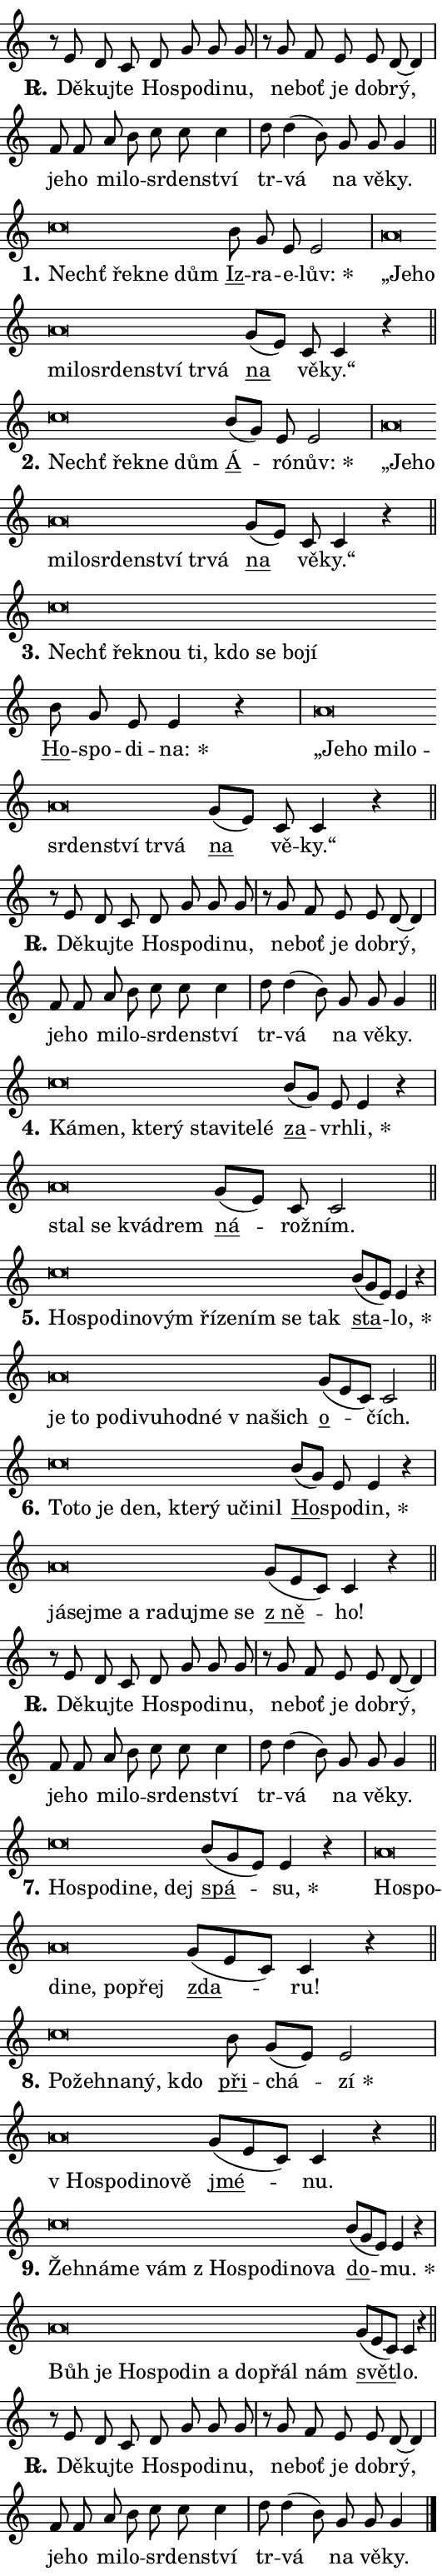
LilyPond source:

\version "2.24.0"
\header { tagline = "" }
\paper {
  indent = 0\cm
  top-margin = 0\cm
  right-margin = 0.13\cm % to fit lyric hyphens
  bottom-margin = 0\cm
  left-margin = 0\cm
  paper-width = 9\cm
  page-breaking = #ly:one-page-breaking
  system-system-spacing.basic-distance = #11
  score-system-spacing.basic-distance = #11
  ragged-last = ##f
}


%% Author: Thomas Morley
%% https://lists.gnu.org/archive/html/lilypond-user/2020-05/msg00002.html
#(define (line-position grob)
"Returns position of @var[grob} in current system:
   @code{'start}, if at first time-step
   @code{'end}, if at last time-step
   @code{'middle} otherwise
"
  (let* ((col (ly:item-get-column grob))
         (ln (ly:grob-object col 'left-neighbor))
         (rn (ly:grob-object col 'right-neighbor))
         (col-to-check-left (if (ly:grob? ln) ln col))
         (col-to-check-right (if (ly:grob? rn) rn col))
         (break-dir-left
           (and
             (ly:grob-property col-to-check-left 'non-musical #f)
             (ly:item-break-dir col-to-check-left)))
         (break-dir-right
           (and
             (ly:grob-property col-to-check-right 'non-musical #f)
             (ly:item-break-dir col-to-check-right))))
        (cond ((eqv? 1 break-dir-left) 'start)
              ((eqv? -1 break-dir-right) 'end)
              (else 'middle))))

#(define (tranparent-at-line-position vctor)
  (lambda (grob)
  "Relying on @code{line-position} select the relevant enry from @var{vctor}.
Used to determine transparency,"
    (case (line-position grob)
      ((end) (not (vector-ref vctor 0)))
      ((middle) (not (vector-ref vctor 1)))
      ((start) (not (vector-ref vctor 2))))))

noteHeadBreakVisibility =
#(define-music-function (break-visibility)(vector?)
"Makes @code{NoteHead}s transparent relying on @var{break-visibility}"
#{
  \override NoteHead.transparent =
    #(tranparent-at-line-position break-visibility)
#})

#(define delete-ledgers-for-transparent-note-heads
  (lambda (grob)
    "Reads whether a @code{NoteHead} is transparent.
If so this @code{NoteHead} is removed from @code{'note-heads} from
@var{grob}, which is supposed to be @code{LedgerLineSpanner}.
As a result ledgers are not printed for this @code{NoteHead}"
    (let* ((nhds-array (ly:grob-object grob 'note-heads))
           (nhds-list
             (if (ly:grob-array? nhds-array)
                 (ly:grob-array->list nhds-array)
                 '()))
           ;; Relies on the transparent-property being done before
           ;; Staff.LedgerLineSpanner.after-line-breaking is executed.
           ;; This is fragile ...
           (to-keep
             (remove
               (lambda (nhd)
                 (ly:grob-property nhd 'transparent #f))
               nhds-list)))
      ;; TODO find a better method to iterate over grob-arrays, similiar
      ;; to filter/remove etc for lists
      ;; For now rebuilt from scratch
      (set! (ly:grob-object grob 'note-heads)  '())
      (for-each
        (lambda (nhd)
          (ly:pointer-group-interface::add-grob grob 'note-heads nhd))
        to-keep))))

squashNotes = {
  \override NoteHead.X-extent = #'(-0.2 . 0.2)
  \override NoteHead.Y-extent = #'(-0.75 . 0)
  \override NoteHead.stencil =
    #(lambda (grob)
       (let ((pos (ly:grob-property grob 'staff-position)))
         (begin
           (if (< pos -7) (display "ERROR: Lower brevis then expected\n") (display ""))
           (if (<= pos -6) ly:text-interface::print ly:note-head::print))))
}
unSquashNotes = {
  \revert NoteHead.X-extent
  \revert NoteHead.Y-extent
  \revert NoteHead.stencil
}

hideNotes = \noteHeadBreakVisibility #begin-of-line-visible
unHideNotes = \noteHeadBreakVisibility #all-visible

% work-around for resetting accidentals
% https://lilypond.org/doc/v2.23/Documentation/notation/displaying-rhythms#unmetered-music
cadenzaMeasure = {
  \cadenzaOff
  \partial 1024 s1024
  \cadenzaOn
}

#(define-markup-command (accent layout props text) (markup?)
  "Underline accented syllable"
  (interpret-markup layout props
    #{\markup \override #'(offset . 4.3) \underline { #text }#}))

responsum = \markup \concat {
  "R" \hspace #-1.05 \path #0.1 #'((moveto 0 0.07) (lineto 0.9 0.8)) \hspace #0.05 "."
}

spaceSize = #0.6828661417322834 % exact space size for TeX Gyre Schola

\layout {
  \context {
    \Staff
    \remove "Time_signature_engraver"
    \override LedgerLineSpanner.after-line-breaking = #delete-ledgers-for-transparent-note-heads
  }
  \context {
    \Lyrics {
      \override LyricSpace.minimum-distance = \spaceSize
      \override LyricText.font-name = #"TeX Gyre Schola"
      \override LyricText.font-size = 1
      \override StanzaNumber.font-name = #"TeX Gyre Schola Bold"
      \override StanzaNumber.font-size = 1
    }
  }
  \context {
    \Score 
    \override NoteHead.text =
      #(lambda (grob) 
        (let ((pos (ly:grob-property grob 'staff-position)))
          #{\markup {
            \combine
              \halign #-0.55 \raise #(if (= pos -6) 0 0.5) \override #'(thickness . 2) \draw-line #'(3.2 . 0)
              \musicglyph "noteheads.sM1"
          }#}))
  }
}

% magnetic-lyrics.ily
%
%   written by
%     Jean Abou Samra <jean@abou-samra.fr>
%     Werner Lemberg <wl@gnu.org>
%
%   adapted by
%     Jiri Hon <jiri.hon@gmail.com>
%
% Version 2022-Apr-15

% https://www.mail-archive.com/lilypond-user@gnu.org/msg149350.html

#(define (Left_hyphen_pointer_engraver context)
   "Collect syllable-hyphen-syllable occurrences in lyrics and store
them in properties.  This engraver only looks to the left.  For
example, if the lyrics input is @code{foo -- bar}, it does the
following.

@itemize @bullet
@item
Set the @code{text} property of the @code{LyricHyphen} grob between
@q{foo} and @q{bar} to @code{foo}.

@item
Set the @code{left-hyphen} property of the @code{LyricText} grob with
text @q{foo} to the @code{LyricHyphen} grob between @q{foo} and
@q{bar}.
@end itemize

Use this auxiliary engraver in combination with the
@code{lyric-@/text::@/apply-@/magnetic-@/offset!} hook."
   (let ((hyphen #f)
         (text #f))
     (make-engraver
      (acknowledgers
       ((lyric-syllable-interface engraver grob source-engraver)
        (set! text grob)))
      (end-acknowledgers
       ((lyric-hyphen-interface engraver grob source-engraver)
        ;(when (not (grob::has-interface grob 'lyric-space-interface))
          (set! hyphen grob)));)
      ((stop-translation-timestep engraver)
       (when (and text hyphen)
         (ly:grob-set-object! text 'left-hyphen hyphen))
       (set! text #f)
       (set! hyphen #f)))))

#(define (lyric-text::apply-magnetic-offset! grob)
   "If the space between two syllables is less than the value in
property @code{LyricText@/.details@/.squash-threshold}, move the right
syllable to the left so that it gets concatenated with the left
syllable.

Use this function as a hook for
@code{LyricText@/.after-@/line-@/breaking} if the
@code{Left_@/hyphen_@/pointer_@/engraver} is active."
   (let ((hyphen (ly:grob-object grob 'left-hyphen #f)))
     (when hyphen
       (let ((left-text (ly:spanner-bound hyphen LEFT)))
         (when (grob::has-interface left-text 'lyric-syllable-interface)
           (let* ((common (ly:grob-common-refpoint grob left-text X))
                  (this-x-ext (ly:grob-extent grob common X))
                  (left-x-ext
                   (begin
                     ;; Trigger magnetism for left-text.
                     (ly:grob-property left-text 'after-line-breaking)
                     (ly:grob-extent left-text common X)))
                  ;; `delta` is the gap width between two syllables.
                  (delta (- (interval-start this-x-ext)
                            (interval-end left-x-ext)))
                  (details (ly:grob-property grob 'details))
                  (threshold (assoc-get 'squash-threshold details 0.2)))
             (when (< delta threshold)
               (let* (;; We have to manipulate the input text so that
                      ;; ligatures crossing syllable boundaries are not
                      ;; disabled.  For languages based on the Latin
                      ;; script this is essentially a beautification.
                      ;; However, for non-Western scripts it can be a
                      ;; necessity.
                      (lt (ly:grob-property left-text 'text))
                      (rt (ly:grob-property grob 'text))
                      (is-space (grob::has-interface hyphen 'lyric-space-interface))
                      (space (if is-space " " ""))
                      (extra-delta (if is-space spaceSize 0))
                      ;; Append new syllable.
                      (ltrt-space (if (and (string? lt) (string? rt))
                                (string-append lt space rt)
                                (make-concat-markup (list lt space rt))))
                      ;; Right-align `ltrt` to the right side.
                      (ltrt-space-markup (grob-interpret-markup
                               grob
                               (make-translate-markup
                                (cons (interval-length this-x-ext) 0)
                                (make-right-align-markup ltrt-space)))))
                 (begin
                   ;; Don't print `left-text`.
                   (ly:grob-set-property! left-text 'stencil #f)
                   ;; Set text and stencil (which holds all collected
                   ;; syllables so far) and shift it to the left.
                   (ly:grob-set-property! grob 'text ltrt-space)
                   (ly:grob-set-property! grob 'stencil ltrt-space-markup)
                   (ly:grob-translate-axis! grob (- (- delta extra-delta)) X))))))))))


#(define (lyric-hyphen::displace-bounds-first grob)
   ;; Make very sure this callback isn't triggered too early.
   (let ((left (ly:spanner-bound grob LEFT))
         (right (ly:spanner-bound grob RIGHT)))
     (ly:grob-property left 'after-line-breaking)
     (ly:grob-property right 'after-line-breaking)
     (ly:lyric-hyphen::print grob)))

squashThreshold = #0.4

\layout {
  \context {
    \Lyrics
    \consists #Left_hyphen_pointer_engraver
    \override LyricText.after-line-breaking =
      #lyric-text::apply-magnetic-offset!
    \override LyricHyphen.stencil = #lyric-hyphen::displace-bounds-first
    \override LyricText.details.squash-threshold = \squashThreshold
    \override LyricHyphen.minimum-distance = 0
    \override LyricHyphen.minimum-length = \squashThreshold
  }
}

squashText = \override LyricText.details.squash-threshold = 9999
unSquashText = \override LyricText.details.squash-threshold = \squashThreshold

leftText = \override LyricText.self-alignment-X = #LEFT
unLeftText = \revert LyricText.self-alignment-X

starOffset = #(lambda (grob) 
                (let ((x_offset (ly:self-alignment-interface::aligned-on-x-parent grob)))
                  (if (= x_offset 0) 0 (+ x_offset 1.2))))

star = #(define-music-function (syllable)(string?)
"Append star separator at the end of a syllable"
#{
  \once \override LyricText.X-offset = #starOffset
  \lyricmode { \markup {
    #syllable
    \override #'((font-name . "TeX Gyre Schola Bold")) \hspace #0.2 \lower #0.65 \larger "*"
  } }
#})

starAccent = #(define-music-function (syllable)(string?)
"Append star separator at the end of a syllable and make accent"
#{
  \once \override LyricText.X-offset = #starOffset
  \lyricmode { \markup {
    \accent #syllable
    \override #'((font-name . "TeX Gyre Schola Bold")) \hspace #0.2 \lower #0.65 \larger "*"
  } }
#})

breath = #(define-music-function (syllable)(string?)
"Append breathing indicator at the end of a syllable"
#{
  \lyricmode { \markup { #syllable "+" } }
#})

optionalBreath = #(define-music-function (syllable)(string?)
"Append optional breathing indicator at the end of a syllable"
#{
  \lyricmode { \markup { #syllable "(+)" } }
#})


\score {
    <<
        \new Voice = "melody" { \cadenzaOn \key c \major \relative { r8 e' d c d g g g \cadenzaMeasure \bar "|" r g f e e d~ d4 \cadenzaMeasure \bar "|" f8 f a b c c c4 \cadenzaMeasure \bar "|" d8 d4( b8)] g g g4 \cadenzaMeasure \bar "||" \break } }
        \new Lyrics \lyricsto "melody" { \lyricmode { \set stanza = \responsum
Dě -- kuj -- te Ho -- spo -- di -- nu, ne -- boť je dob -- rý, je -- ho mi -- lo -- sr -- den -- ství tr -- vá na vě -- ky. } }
    >>
    \layout {}
}

\score {
    <<
        \new Voice = "melody" { \cadenzaOn \key c \major \relative { \squashNotes c''\breve*1/16 \hideNotes \breve*1/16 \bar "" \breve*1/16 \breve*1/16 \bar "" \unHideNotes \unSquashNotes \bar "" b8 g e e2 \cadenzaMeasure \bar "|" \squashNotes a\breve*1/16 \hideNotes \breve*1/16 \bar "" \breve*1/16 \bar "" \breve*1/16 \bar "" \breve*1/16 \bar "" \breve*1/16 \bar "" \breve*1/16 \bar "" \breve*1/16 \breve*1/16 \bar "" \unHideNotes \unSquashNotes \bar "" g8[( e)] c c4 r \cadenzaMeasure \bar "||" \break } }
        \new Lyrics \lyricsto "melody" { \lyricmode { \set stanza = "1."
\leftText Nechť \squashText řek -- ne dům \unLeftText \unSquashText \markup \accent Iz -- ra -- e -- \star lův: \leftText „Je -- \squashText ho mi -- lo -- sr -- den -- ství tr -- vá \unLeftText \unSquashText \markup \accent na vě -- ky.“ } }
    >>
    \layout {}
}

\score {
    <<
        \new Voice = "melody" { \cadenzaOn \key c \major \relative { \squashNotes c''\breve*1/16 \hideNotes \breve*1/16 \bar "" \breve*1/16 \breve*1/16 \bar "" \unHideNotes \unSquashNotes \bar "" b8[( g)] e e2 \cadenzaMeasure \bar "|" \squashNotes a\breve*1/16 \hideNotes \breve*1/16 \bar "" \breve*1/16 \bar "" \breve*1/16 \bar "" \breve*1/16 \bar "" \breve*1/16 \bar "" \breve*1/16 \bar "" \breve*1/16 \breve*1/16 \bar "" \unHideNotes \unSquashNotes \bar "" g8[( e)] c c4 r \cadenzaMeasure \bar "||" \break } }
        \new Lyrics \lyricsto "melody" { \lyricmode { \set stanza = "2."
\leftText Nechť \squashText řek -- ne dům \unLeftText \unSquashText \markup \accent Á -- ró -- \star nův: \leftText „Je -- \squashText ho mi -- lo -- sr -- den -- ství tr -- vá \unLeftText \unSquashText \markup \accent na vě -- ky.“ } }
    >>
    \layout {}
}

\score {
    <<
        \new Voice = "melody" { \cadenzaOn \key c \major \relative { \squashNotes c''\breve*1/16 \hideNotes \breve*1/16 \bar "" \breve*1/16 \bar "" \breve*1/16 \bar "" \breve*1/16 \bar "" \breve*1/16 \bar "" \breve*1/16 \breve*1/16 \bar "" \unHideNotes \unSquashNotes \bar "" b8 g e e4 r \cadenzaMeasure \bar "|" \squashNotes a\breve*1/16 \hideNotes \breve*1/16 \bar "" \breve*1/16 \bar "" \breve*1/16 \bar "" \breve*1/16 \bar "" \breve*1/16 \bar "" \breve*1/16 \bar "" \breve*1/16 \breve*1/16 \bar "" \unHideNotes \unSquashNotes \bar "" g8[( e)] c c4 r \cadenzaMeasure \bar "||" \break } }
        \new Lyrics \lyricsto "melody" { \lyricmode { \set stanza = "3."
\leftText Nechť \squashText řek -- nou ti, kdo se bo -- jí \unLeftText \unSquashText \markup \accent Ho -- spo -- di -- \star na: \leftText „Je -- \squashText ho mi -- lo -- sr -- den -- ství tr -- vá \unLeftText \unSquashText \markup \accent na vě -- ky.“ } }
    >>
    \layout {}
}

\score {
    <<
        \new Voice = "melody" { \cadenzaOn \key c \major \relative { r8 e' d c d g g g \cadenzaMeasure \bar "|" r g f e e d~ d4 \cadenzaMeasure \bar "|" f8 f a b c c c4 \cadenzaMeasure \bar "|" d8 d4( b8)] g g g4 \cadenzaMeasure \bar "||" \break } }
        \new Lyrics \lyricsto "melody" { \lyricmode { \set stanza = \responsum
Dě -- kuj -- te Ho -- spo -- di -- nu, ne -- boť je dob -- rý, je -- ho mi -- lo -- sr -- den -- ství tr -- vá na vě -- ky. } }
    >>
    \layout {}
}

\score {
    <<
        \new Voice = "melody" { \cadenzaOn \key c \major \relative { \squashNotes c''\breve*1/16 \hideNotes \breve*1/16 \bar "" \breve*1/16 \bar "" \breve*1/16 \bar "" \breve*1/16 \bar "" \breve*1/16 \bar "" \breve*1/16 \breve*1/16 \bar "" \unHideNotes \unSquashNotes \bar "" b8[( g)] e e4 r \cadenzaMeasure \bar "|" \squashNotes a\breve*1/16 \hideNotes \breve*1/16 \bar "" \breve*1/16 \breve*1/16 \bar "" \unHideNotes \unSquashNotes \bar "" g8[( e)] c c2 \cadenzaMeasure \bar "||" \break } }
        \new Lyrics \lyricsto "melody" { \lyricmode { \set stanza = "4."
\leftText Ká -- \squashText men, kte -- rý sta -- vi -- te -- lé \unLeftText \unSquashText \markup \accent za -- vrh -- \star li, \leftText stal \squashText se kvá -- drem \unLeftText \unSquashText \markup \accent ná -- rož -- ním. } }
    >>
    \layout {}
}

\score {
    <<
        \new Voice = "melody" { \cadenzaOn \key c \major \relative { \squashNotes c''\breve*1/16 \hideNotes \breve*1/16 \bar "" \breve*1/16 \bar "" \breve*1/16 \bar "" \breve*1/16 \bar "" \breve*1/16 \bar "" \breve*1/16 \bar "" \breve*1/16 \bar "" \breve*1/16 \breve*1/16 \bar "" \unHideNotes \unSquashNotes \bar "" b8[( g e)] e4 r \cadenzaMeasure \bar "|" \squashNotes a\breve*1/16 \hideNotes \breve*1/16 \bar "" \breve*1/16 \bar "" \breve*1/16 \bar "" \breve*1/16 \bar "" \breve*1/16 \bar "" \breve*1/16 \bar "" \breve*1/16 \breve*1/16 \bar "" \unHideNotes \unSquashNotes \bar "" g8[( e c)] c2 \cadenzaMeasure \bar "||" \break } }
        \new Lyrics \lyricsto "melody" { \lyricmode { \set stanza = "5."
\leftText Ho -- \squashText spo -- di -- no -- vým ří -- ze -- ním se tak \unLeftText \unSquashText \markup \accent sta -- \star lo, \leftText je \squashText to po -- di -- vu -- hod -- né "v na" -- šich \unLeftText \unSquashText \markup \accent o -- čích. } }
    >>
    \layout {}
}

\score {
    <<
        \new Voice = "melody" { \cadenzaOn \key c \major \relative { \squashNotes c''\breve*1/16 \hideNotes \breve*1/16 \bar "" \breve*1/16 \bar "" \breve*1/16 \bar "" \breve*1/16 \bar "" \breve*1/16 \bar "" \breve*1/16 \bar "" \breve*1/16 \breve*1/16 \bar "" \unHideNotes \unSquashNotes \bar "" b8[( g)] e e4 r \cadenzaMeasure \bar "|" \squashNotes a\breve*1/16 \hideNotes \breve*1/16 \bar "" \breve*1/16 \bar "" \breve*1/16 \bar "" \breve*1/16 \bar "" \breve*1/16 \bar "" \breve*1/16 \breve*1/16 \bar "" \unHideNotes \unSquashNotes \bar "" g8[( e c)] c4 r \cadenzaMeasure \bar "||" \break } }
        \new Lyrics \lyricsto "melody" { \lyricmode { \set stanza = "6."
\leftText To -- \squashText to je den, kte -- rý u -- či -- nil \unLeftText \unSquashText \markup \accent Ho -- spo -- \star din, \leftText já -- \squashText sej -- me a ra -- du -- jme se \unLeftText \unSquashText \markup \accent "z ně" -- ho! } }
    >>
    \layout {}
}

\score {
    <<
        \new Voice = "melody" { \cadenzaOn \key c \major \relative { r8 e' d c d g g g \cadenzaMeasure \bar "|" r g f e e d~ d4 \cadenzaMeasure \bar "|" f8 f a b c c c4 \cadenzaMeasure \bar "|" d8 d4( b8)] g g g4 \cadenzaMeasure \bar "||" \break } }
        \new Lyrics \lyricsto "melody" { \lyricmode { \set stanza = \responsum
Dě -- kuj -- te Ho -- spo -- di -- nu, ne -- boť je dob -- rý, je -- ho mi -- lo -- sr -- den -- ství tr -- vá na vě -- ky. } }
    >>
    \layout {}
}

\score {
    <<
        \new Voice = "melody" { \cadenzaOn \key c \major \relative { \squashNotes c''\breve*1/16 \hideNotes \breve*1/16 \bar "" \breve*1/16 \bar "" \breve*1/16 \breve*1/16 \bar "" \unHideNotes \unSquashNotes \bar "" b8[( g e)] e4 r \cadenzaMeasure \bar "|" \squashNotes a\breve*1/16 \hideNotes \breve*1/16 \bar "" \breve*1/16 \bar "" \breve*1/16 \bar "" \breve*1/16 \breve*1/16 \bar "" \unHideNotes \unSquashNotes \bar "" g8[( e c)] c4 r \cadenzaMeasure \bar "||" \break } }
        \new Lyrics \lyricsto "melody" { \lyricmode { \set stanza = "7."
\leftText Ho -- \squashText spo -- di -- ne, dej \unLeftText \unSquashText \markup \accent spá -- \star su, \leftText Ho -- \squashText spo -- di -- ne, po -- přej \unLeftText \unSquashText \markup \accent zda -- ru! } }
    >>
    \layout {}
}

\score {
    <<
        \new Voice = "melody" { \cadenzaOn \key c \major \relative { \squashNotes c''\breve*1/16 \hideNotes \breve*1/16 \bar "" \breve*1/16 \bar "" \breve*1/16 \breve*1/16 \bar "" \unHideNotes \unSquashNotes \bar "" b8 g[( e)] e2 \cadenzaMeasure \bar "|" \squashNotes a\breve*1/16 \hideNotes \breve*1/16 \bar "" \breve*1/16 \bar "" \breve*1/16 \breve*1/16 \bar "" \unHideNotes \unSquashNotes \bar "" g8[( e c)] c4 r \cadenzaMeasure \bar "||" \break } }
        \new Lyrics \lyricsto "melody" { \lyricmode { \set stanza = "8."
\leftText Po -- \squashText žeh -- na -- ný, kdo \unLeftText \unSquashText \markup \accent při -- chá -- \star zí \leftText "v Ho" -- \squashText spo -- di -- no -- vě \unLeftText \unSquashText \markup \accent jmé -- nu. } }
    >>
    \layout {}
}

\score {
    <<
        \new Voice = "melody" { \cadenzaOn \key c \major \relative { \squashNotes c''\breve*1/16 \hideNotes \breve*1/16 \bar "" \breve*1/16 \bar "" \breve*1/16 \bar "" \breve*1/16 \bar "" \breve*1/16 \bar "" \breve*1/16 \bar "" \breve*1/16 \breve*1/16 \bar "" \unHideNotes \unSquashNotes \bar "" b8[( g e)] e4 r \cadenzaMeasure \bar "|" \squashNotes a\breve*1/16 \hideNotes \breve*1/16 \bar "" \breve*1/16 \bar "" \breve*1/16 \bar "" \breve*1/16 \bar "" \breve*1/16 \bar "" \breve*1/16 \bar "" \breve*1/16 \breve*1/16 \bar "" \unHideNotes \unSquashNotes \bar "" g8[( e c)] c4 r \cadenzaMeasure \bar "||" \break } }
        \new Lyrics \lyricsto "melody" { \lyricmode { \set stanza = "9."
\leftText Žeh -- \squashText ná -- me vám "z Ho" -- spo -- di -- no -- va \unLeftText \unSquashText \markup \accent do -- \star mu. \leftText Bůh \squashText je Ho -- spo -- din a do -- přál nám \unLeftText \unSquashText \markup \accent svět -- lo. } }
    >>
    \layout {}
}

\score {
    <<
        \new Voice = "melody" { \cadenzaOn \key c \major \relative { r8 e' d c d g g g \cadenzaMeasure \bar "|" r g f e e d~ d4 \cadenzaMeasure \bar "|" f8 f a b c c c4 \cadenzaMeasure \bar "|" d8 d4( b8)] g g g4 \cadenzaMeasure \bar "||" \break } \bar "|." }
        \new Lyrics \lyricsto "melody" { \lyricmode { \set stanza = \responsum
Dě -- kuj -- te Ho -- spo -- di -- nu, ne -- boť je dob -- rý, je -- ho mi -- lo -- sr -- den -- ství tr -- vá na vě -- ky. } }
    >>
    \layout {}
}
